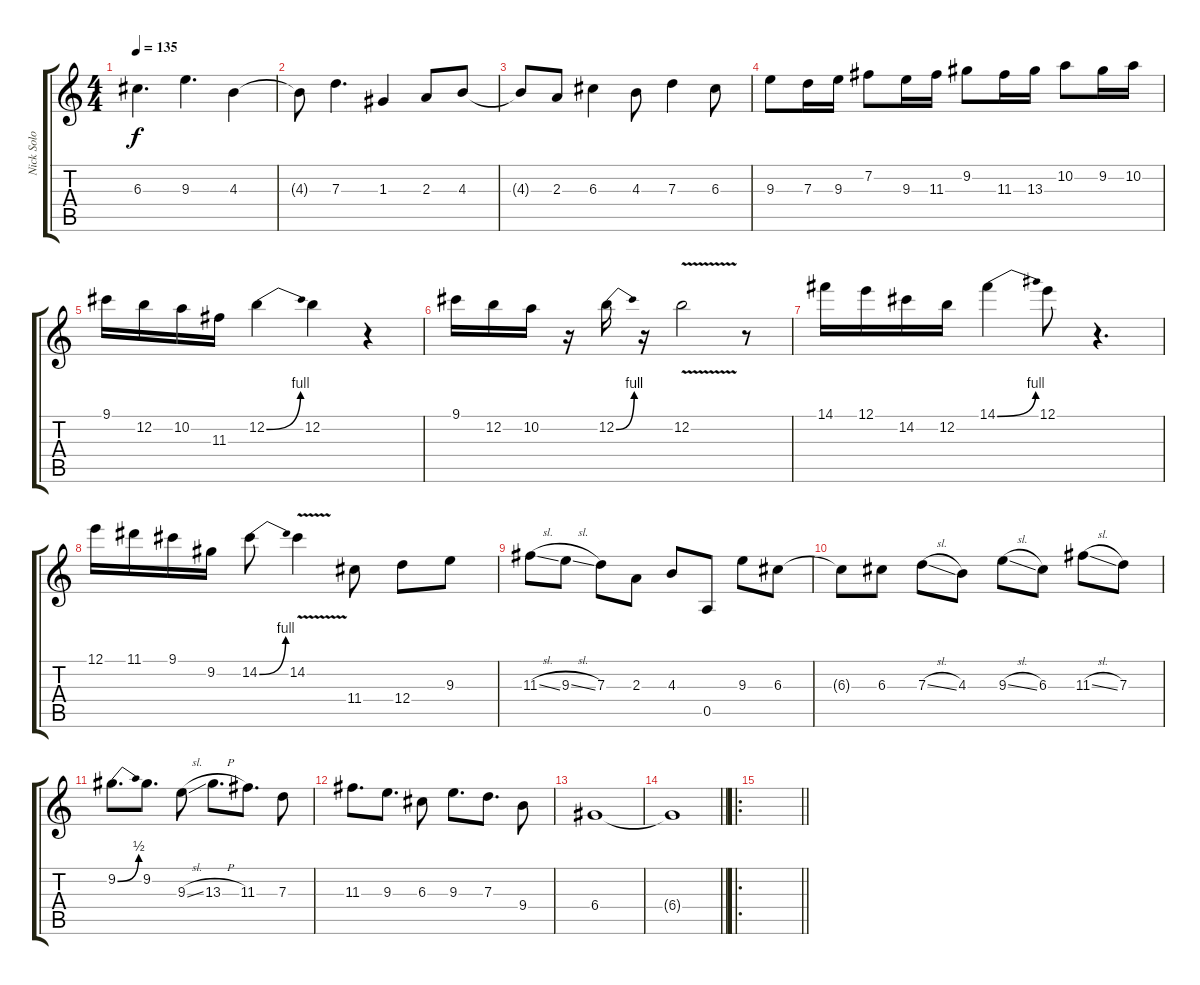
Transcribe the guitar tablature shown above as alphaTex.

\track ("Nick Solo" "Nick Solo") {instrument distortionguitar}
\staff {score tabs}
\tuning (E4 B3 G3 D3 A2 E2) {hide}
\ts (4 4)
\tempo 135
\clef g2
\ks c
6.3.4{d dy f} 9.3.4{d} 4.3.4 |
4.3{t}.8 7.3.4{d} 1.3.4 2.3.8 4.3.8 |
4.3{t}.8 2.3.8 6.3.4 4.3.8 7.3.4 6.3.8 |
9.3.8 7.3.16 9.3.16 7.2.8 9.3.16 11.3.16 9.2.8 11.3.16 13.3.16 10.2.8 9.2.16 10.2.16 |
9.1.16 12.2.16 10.2.16 11.3.16 12.2{be (bend 0 0 60 4)}.4 12.2.4 r.4 |
9.1.16 12.2.16 10.2.16 r.16 12.2{be (bend 0 0 60 4)}.16 r.16 12.2{v}.2 r.8 |
14.1.16 12.1.16 14.2.16 12.2.16 14.1{be (bend 0 0 60 4)}.4 12.1.8 r.4{d} |
12.1.16 11.1.16 9.1.16 9.2.16 14.2{be (bend 0 0 60 4)}.8 14.2{v}.4 11.4.8 12.4.8 9.3.8 |
11.3{sl}.8 9.3{sl}.8 7.3.8 2.3.8 4.3.8 0.5.8 9.3.8 6.3.8 |
6.3{t}.8 6.3.8 7.3{sl}.8 4.3.8 9.3{sl}.8 6.3.8 11.3{sl}.8 7.3.8 |
9.2{be (bend 0 0 60 2)}.8{d} 9.2.8{d} 9.3{sl}.8 13.3{h}.8{d} 11.3.8{d} 7.3.8 |
11.3.8{d} 9.3.8{d} 6.3.8 9.3.8{d} 7.3.8{d} 9.4.8 |
6.4.1 |
\barLineRight lightlight
6.4{t}.1 |
\ro
\barLineRight lightlight
